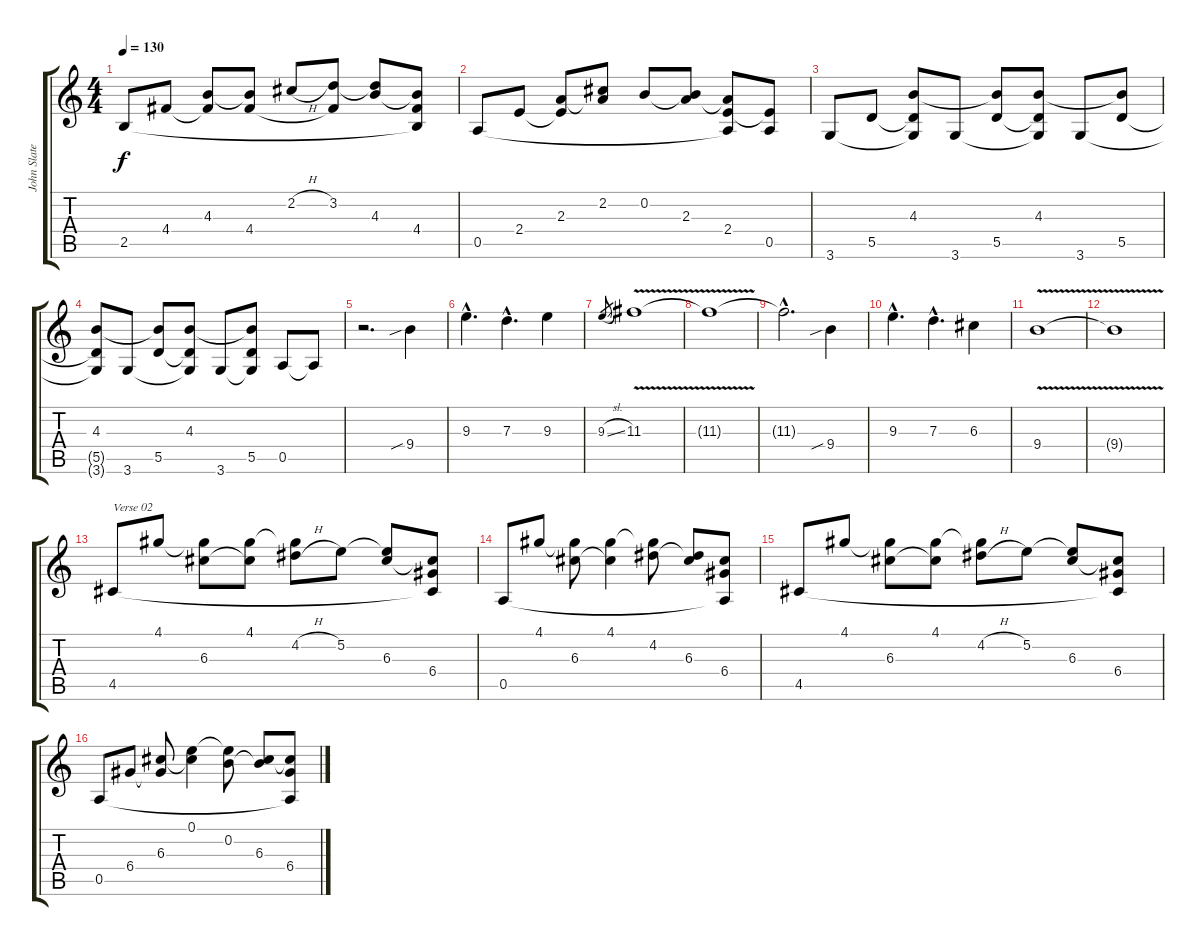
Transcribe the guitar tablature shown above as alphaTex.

\track ("John Slater" "John Slate") {instrument acousticguitarsteel}
\staff {score tabs}
\tuning (E4 B3 G3 D3 A2 E2) {hide}
\ts (4 4)
\tempo 130
\clef g2
\ks c
2.5.8{dy f} 4.4.8 (4.3 4.4{t}).8 (4.3{t} 4.4).8 2.2{h}.8 (3.2 4.4{t}).8 (3.2{t} 4.3).8 (4.3{t} 4.4 2.5{t}).8 |
0.5.8 2.4.8 (2.3 2.4{t}).8 (2.2 2.3{t}).8 0.2.8 (0.2{t} 2.3).8 (2.3{t} 2.4 0.5{t}).8 (2.4{t} 0.5).8 |
3.6.8 5.5.8 (4.3 5.5{t} 3.6{t}).8 3.6.8 (4.3{t} 5.5).8 (4.3 5.5{t} 3.6{t}).8 3.6.8 (4.3{t} 5.5).8 |
(4.3 5.5{t} 3.6{t}).8 3.6.8 (4.3{t} 5.5).8 (4.3 5.5{t} 3.6{t}).8 3.6.8 (4.3{t} 5.5 3.6{t}).8 0.5.8 0.5{t}.8 |
r.2{d instrument distortionguitar} 9.4{sib}.4 |
9.3{hac}.4{d} 7.3{hac}.4{d} 9.3.4 |
9.3{sl}.8{gr} 11.3{v}.1 |
11.3{t}.1{volume 5} |
11.3{hac t}.2{d} 9.4{sib}.4{volume 13 instrument distortionguitar} |
9.3{hac}.4{d} 7.3{hac}.4{d} 6.3.4 |
9.4{v}.1 |
9.4{t}.1 |
4.5.8{txt "Verse 02" instrument acousticguitarsteel} 4.1.8 (4.1{t} 6.3).8 (4.1 6.3{t}).8 (4.1{t} 4.2{h}).8 5.2.8 (5.2{t} 6.3).8 (6.3{t} 6.4 4.5{t}).8 |
0.5.8 4.1.8 (4.1{t} 6.3).8 (4.1 6.3{t}).4 (4.1{t} 4.2).8 (4.2{t} 6.3).8 (6.3{t} 6.4 0.5{t}).8 |
4.5.8 4.1.8 (4.1{t} 6.3).8 (4.1 6.3{t}).8 (4.1{t} 4.2{h}).8 5.2.8 (5.2{t} 6.3).8 (6.3{t} 6.4 4.5{t}).8 |
0.5.8 6.4.8 (6.3 6.4{t}).8 (0.1 6.3{t}).4 (0.1{t} 0.2).8 (0.2{t} 6.3).8 (6.3{t} 6.4 0.5{t}).8
